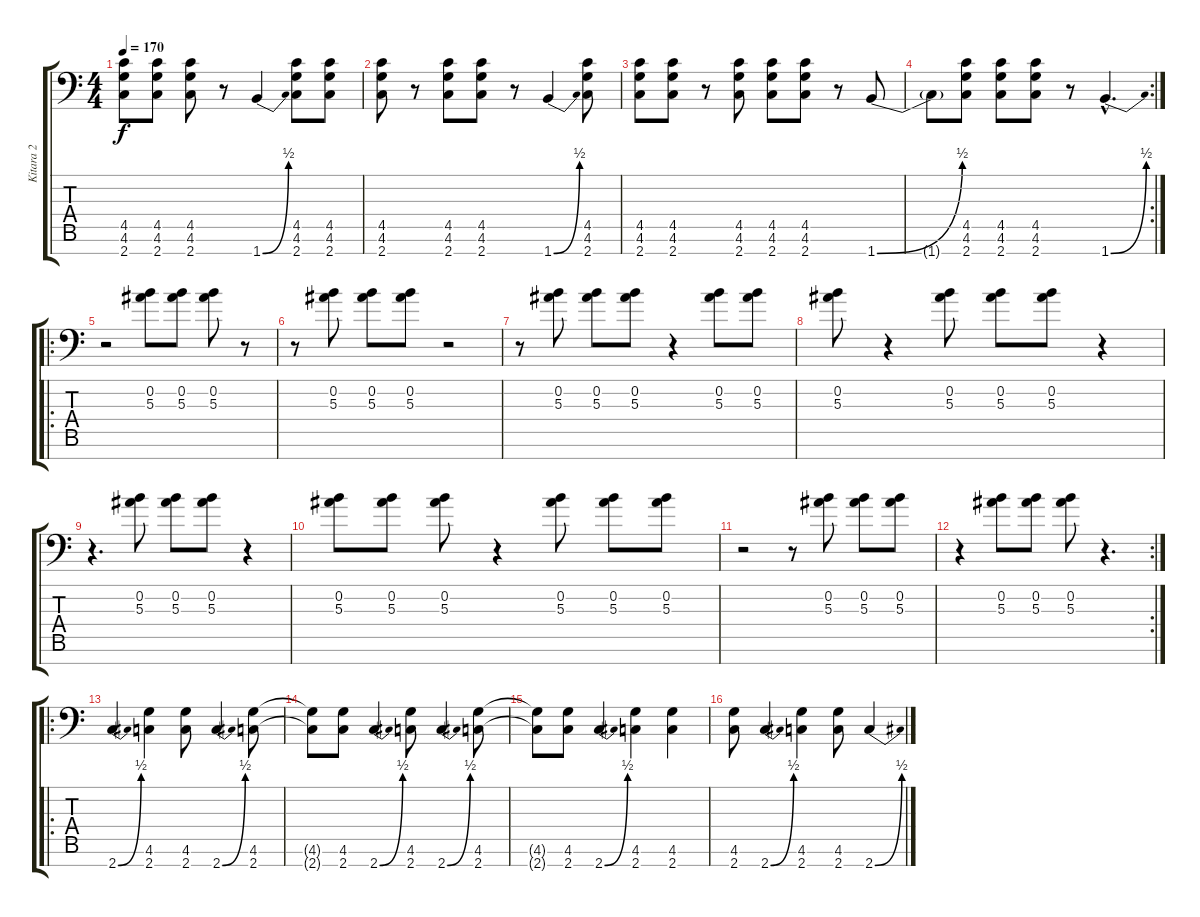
\track ("Kitara 2" "Kitara 2") {instrument distortionguitar}
\staff {score tabs}
\tuning (Eb4 Bb3 Gb3 Db3 Ab2 Eb2 Bb1) {hide}
\ts (4 4)
\tempo 170
\clef f4
\ks c
(4.5 4.6 2.7).8{dy f} (4.5 4.6 2.7).8 (4.5 4.6 2.7).8 r.8 1.7{be (bend 0 0 60 2)}.4 (4.5 4.6 2.7).8 (4.5 4.6 2.7).8 |
(4.5 4.6 2.7).8 r.8 (4.5 4.6 2.7).8 (4.5 4.6 2.7).8 r.8 1.7{be (bend 0 0 60 2)}.4 (4.5 4.6 2.7).8 |
(4.5 4.6 2.7).8 (4.5 4.6 2.7).8 r.8 (4.5 4.6 2.7).8 (4.5 4.6 2.7).8 (4.5 4.6 2.7).8 r.8 1.7{be (bend 0 0 60 2)}.8 |
\rc 2
1.7{t}.8 (4.5 4.6 2.7).8 (4.5 4.6 2.7).8 (4.5 4.6 2.7).8 r.8 1.7{be (bend 0 0 60 2) hac}.4{d} |
\ro
r.2 (0.2 5.3).8 (0.2 5.3).8 (0.2 5.3).8 r.8 |
r.8 (0.2 5.3).8 (0.2 5.3).8 (0.2 5.3).8 r.2 |
r.8 (0.2 5.3).8 (0.2 5.3).8 (0.2 5.3).8 r.4 (0.2 5.3).8 (0.2 5.3).8 |
(0.2 5.3).8 r.4 (0.2 5.3).8 (0.2 5.3).8 (0.2 5.3).8 r.4 |
r.4{d} (0.2 5.3).8 (0.2 5.3).8 (0.2 5.3).8 r.4 |
(0.2 5.3).8 (0.2 5.3).8 (0.2 5.3).8 r.4 (0.2 5.3).8 (0.2 5.3).8 (0.2 5.3).8 |
r.2 r.8 (0.2 5.3).8 (0.2 5.3).8 (0.2 5.3).8 |
\rc 2
r.4 (0.2 5.3).8 (0.2 5.3).8 (0.2 5.3).8 r.4{d} |
\ro
2.7{be (bend 0 0 60 2)}.4 (4.6 2.7).4 (4.6 2.7).8 2.7{be (bend 0 0 60 2)}.4 (4.6 2.7).8 |
(4.6{t} 2.7{t}).8 (4.6 2.7).8 2.7{be (bend 0 0 60 2)}.4 (4.6 2.7).8 2.7{be (bend 0 0 60 2)}.4 (4.6 2.7).8 |
(4.6{t} 2.7{t}).8 (4.6 2.7).8 2.7{be (bend 0 0 60 2)}.4 (4.6 2.7).4 (4.6 2.7).4 |
(4.6 2.7).8 2.7{be (bend 0 0 60 2)}.4 (4.6 2.7).4 (4.6 2.7).8 2.7{be (bend 0 0 60 2)}.4
